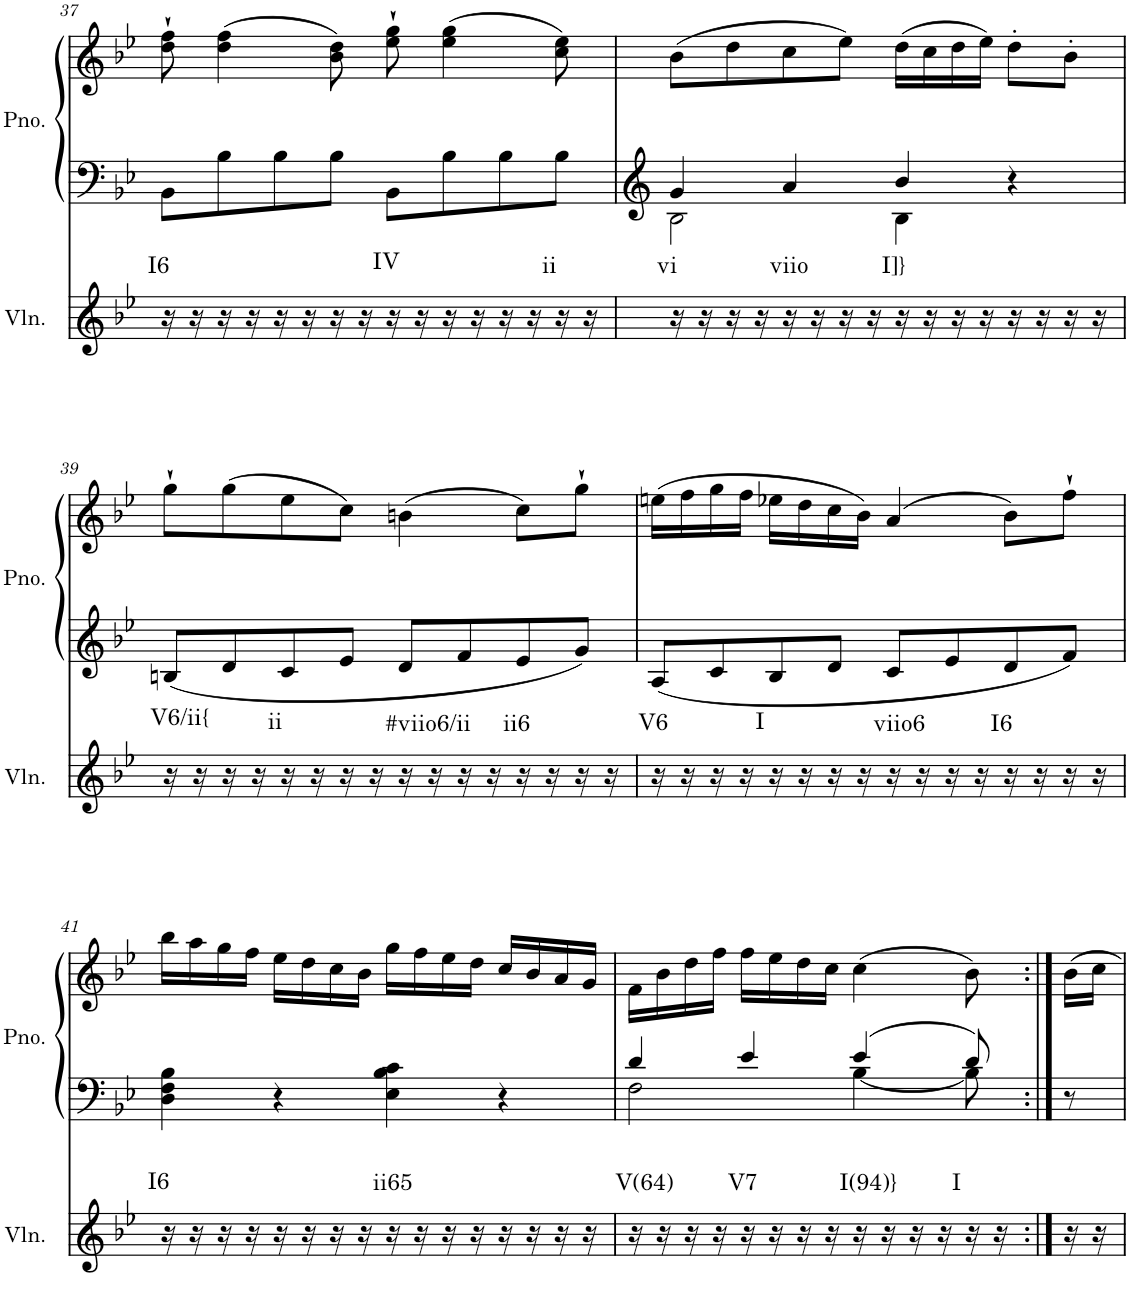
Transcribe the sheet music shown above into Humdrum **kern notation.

**kern	**harte	**kern	**kern
*part2	*part2	*part1	*part1
*staff3	*	*staff2	*staff1
*I"Violin	*	*I"Piano, Piano right	*
*I'Vln.	*	*I'Pno.	*
!!LO:PB:g=z
*clefG2	*	*clefG2	*clefG2
*k[b-e-]	*	*k[b-e-]	*k[b-e-]
*M4/4	*	*M4/4	*M4/4
=37	=37	=37	=37
!	!LO:H:kt=I6	!	!
16r	N	8BB-\L	8dd\` 8ff\`
16r	.	.	.
16r	.	8B-\	(4dd\ 4ff\
16r	.	.	.
16r	.	8B-\	.
16r	.	.	.
16r	.	8B-\J	8b-\ 8dd\)
16r	.	.	.
!	!LO:H:kt=IV	!	!
16r	N	8BB-\L	8ee-\` 8gg\`
16r	.	.	.
16r	.	8B-\	(4ee-\ 4gg\
16r	.	.	.
16r	.	8B-\	.
16r	.	.	.
!	!LO:H:kt=ii	!	!
16r	N	8B-\J	8cc\ 8ee-\)
16r	.	.	.
=38	=38	=38	=38
*	*	*^	*
!	!LO:H:kt=vi	!	!	!
16r	N	4g/	2B-\	(8b-\L
16r	.	.	.	.
16r	.	.	.	8dd\
16r	.	.	.	.
!	!LO:H:kt=viio	!	!	!
16r	N	4a/	.	8cc\
16r	.	.	.	.
16r	.	.	.	8ee-\J)
16r	.	.	.	.
!	!LO:H:kt=I]}	!	!	!
16r	N	4b-/	4B-\	(16dd\LL
16r	.	.	.	16cc\
16r	.	.	.	16dd\
16r	.	.	.	16ee-\JJ)
16r	.	4r	4ryy	8dd'\L
16r	.	.	.	.
16r	.	.	.	8b-'\J
16r	.	.	.	.
*	*	*v	*v	*
!!LO:LB:g=z
=39	=39	=39	=39
!	!LO:H:kt=V6/ii{	!	!
16r	N	8Bn/L	8gg`\L
16r	.	.	.
16r	.	8d/	(8gg\
16r	.	.	.
!	!LO:H:kt=ii	!	!
16r	N	8c/	8ee-\
16r	.	.	.
16r	.	8e-/J	8cc\J)
16r	.	.	.
!	!LO:H:kt=#viio6/ii	!	!
16r	N	8d/L	(4bn\
16r	.	.	.
16r	.	8f/	.
16r	.	.	.
!	!LO:H:kt=ii6	!	!
16r	N	8e-/	8cc\L)
16r	.	.	.
16r	.	8g/J	8gg`\J
16r	.	.	.
=40	=40	=40	=40
!	!LO:H:kt=V6	!	!
16r	N	8A/L	(16een\LL
16r	.	.	16ff\
16r	.	8c/	16gg\
16r	.	.	16ff\JJ
!	!LO:H:kt=I	!	!
16r	N	8B-/	16ee-X\LL
16r	.	.	16dd\
16r	.	8d/J	16cc\
16r	.	.	16b-\JJ)
!	!LO:H:kt=viio6	!	!
16r	N	8c/L	(4a/
16r	.	.	.
16r	.	8e-/	.
16r	.	.	.
!	!LO:H:kt=I6	!	!
16r	N	8d/	8b-\L)
16r	.	.	.
16r	.	8f/J	8ff`\J
16r	.	.	.
!!LO:LB:g=z
=41	=41	=41	=41
!	!LO:H:kt=I6	!	!
16r	N	4D\ 4F\ 4B-\	16bb-\LL
16r	.	.	16aa\
16r	.	.	16gg\
16r	.	.	16ff\JJ
16r	.	4r	16ee-\LL
16r	.	.	16dd\
16r	.	.	16cc\
16r	.	.	16b-\JJ
!	!LO:H:kt=ii65	!	!
16r	N	4E-\ 4B-\ 4c\	16gg\LL
16r	.	.	16ff\
16r	.	.	16ee-\
16r	.	.	16dd\JJ
16r	.	4r	16cc/LL
16r	.	.	16b-/
16r	.	.	16a/
16r	.	.	16g/JJ
=42	=42	=42	=42
*	*	*^	*
!	!LO:H:kt=V(64)	!	!	!
16r	N	4d/	2F\	16f\LL
16r	.	.	.	16b-\
16r	.	.	.	16dd\
16r	.	.	.	16ff\JJ
!	!LO:H:kt=V7	!	!	!
16r	N	4e-/	.	16ff\LL
16r	.	.	.	16ee-\
16r	.	.	.	16dd\
16r	.	.	.	16cc\JJ
!	!LO:H:kt=I(94)}	!	!	!
16r	N	4e-/	[4B-\	(4cc\
16r	.	.	.	.
16r	.	.	.	.
16r	.	.	.	.
!	!LO:H:kt=I	!	!	!
16r	N	8d/	8B-\]	8b-\)
16r	.	.	.	.
*	*	*v	*v	*
=42X1:|!	=42X1:|!	=42X1:|!	=42X1:|!
16r	.	8r	16b-\LL
16r	.	.	16cc\JJ
=	=	=	=
*-	*-	*-	*-
